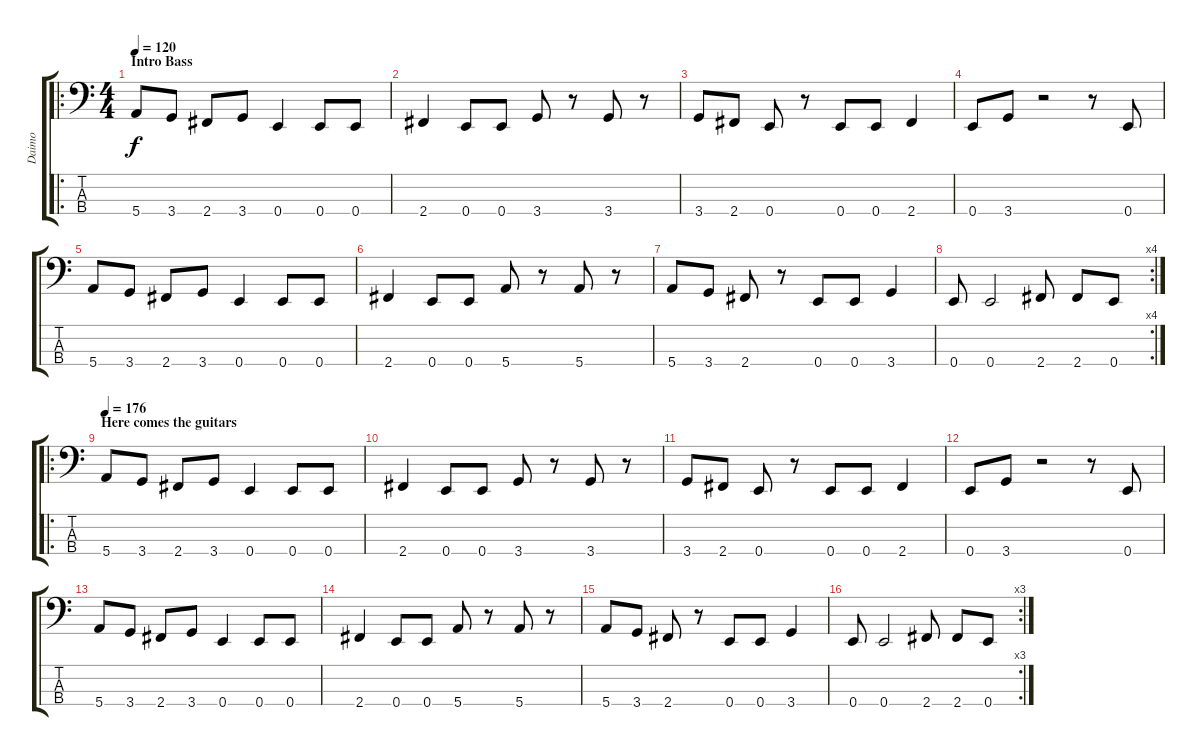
\track ("Daimo" "Daimo") {instrument electricbassfinger}
\staff {score tabs}
\tuning (G2 D2 A1 E1) {hide}
\ro
\ts (4 4)
\section ("" "Intro Bass")
\tempo 120
\tempo 144
\tempo 120
\clef f4
\ks c
5.4.8{dy f volume 12 instrument electricbassfinger} 3.4.8 2.4.8 3.4.8 0.4.4 0.4.8 0.4.8 |
2.4.4 0.4.8 0.4.8 3.4.8 r.8 3.4.8 r.8 |
3.4.8 2.4.8 0.4.8 r.8 0.4.8 0.4.8 2.4.4 |
0.4.8 3.4.8 r.2 r.8 0.4.8 |
5.4.8 3.4.8 2.4.8 3.4.8 0.4.4 0.4.8 0.4.8 |
2.4.4 0.4.8 0.4.8 5.4.8 r.8 5.4.8 r.8 |
5.4.8 3.4.8 2.4.8 r.8 0.4.8 0.4.8 3.4.4 |
\rc 4
0.4.8 0.4.2 2.4.8 2.4.8 0.4.8 |
\ro
\section ("" "Here comes the guitars")
\tempo 176
5.4.8{volume 16} 3.4.8 2.4.8 3.4.8 0.4.4 0.4.8 0.4.8 |
2.4.4 0.4.8 0.4.8 3.4.8 r.8 3.4.8 r.8 |
3.4.8 2.4.8 0.4.8 r.8 0.4.8 0.4.8 2.4.4 |
0.4.8 3.4.8 r.2 r.8 0.4.8 |
5.4.8 3.4.8 2.4.8 3.4.8 0.4.4 0.4.8 0.4.8 |
2.4.4 0.4.8 0.4.8 5.4.8 r.8 5.4.8 r.8 |
5.4.8 3.4.8 2.4.8 r.8 0.4.8 0.4.8 3.4.4 |
\rc 3
0.4.8 0.4.2 2.4.8 2.4.8 0.4.8
